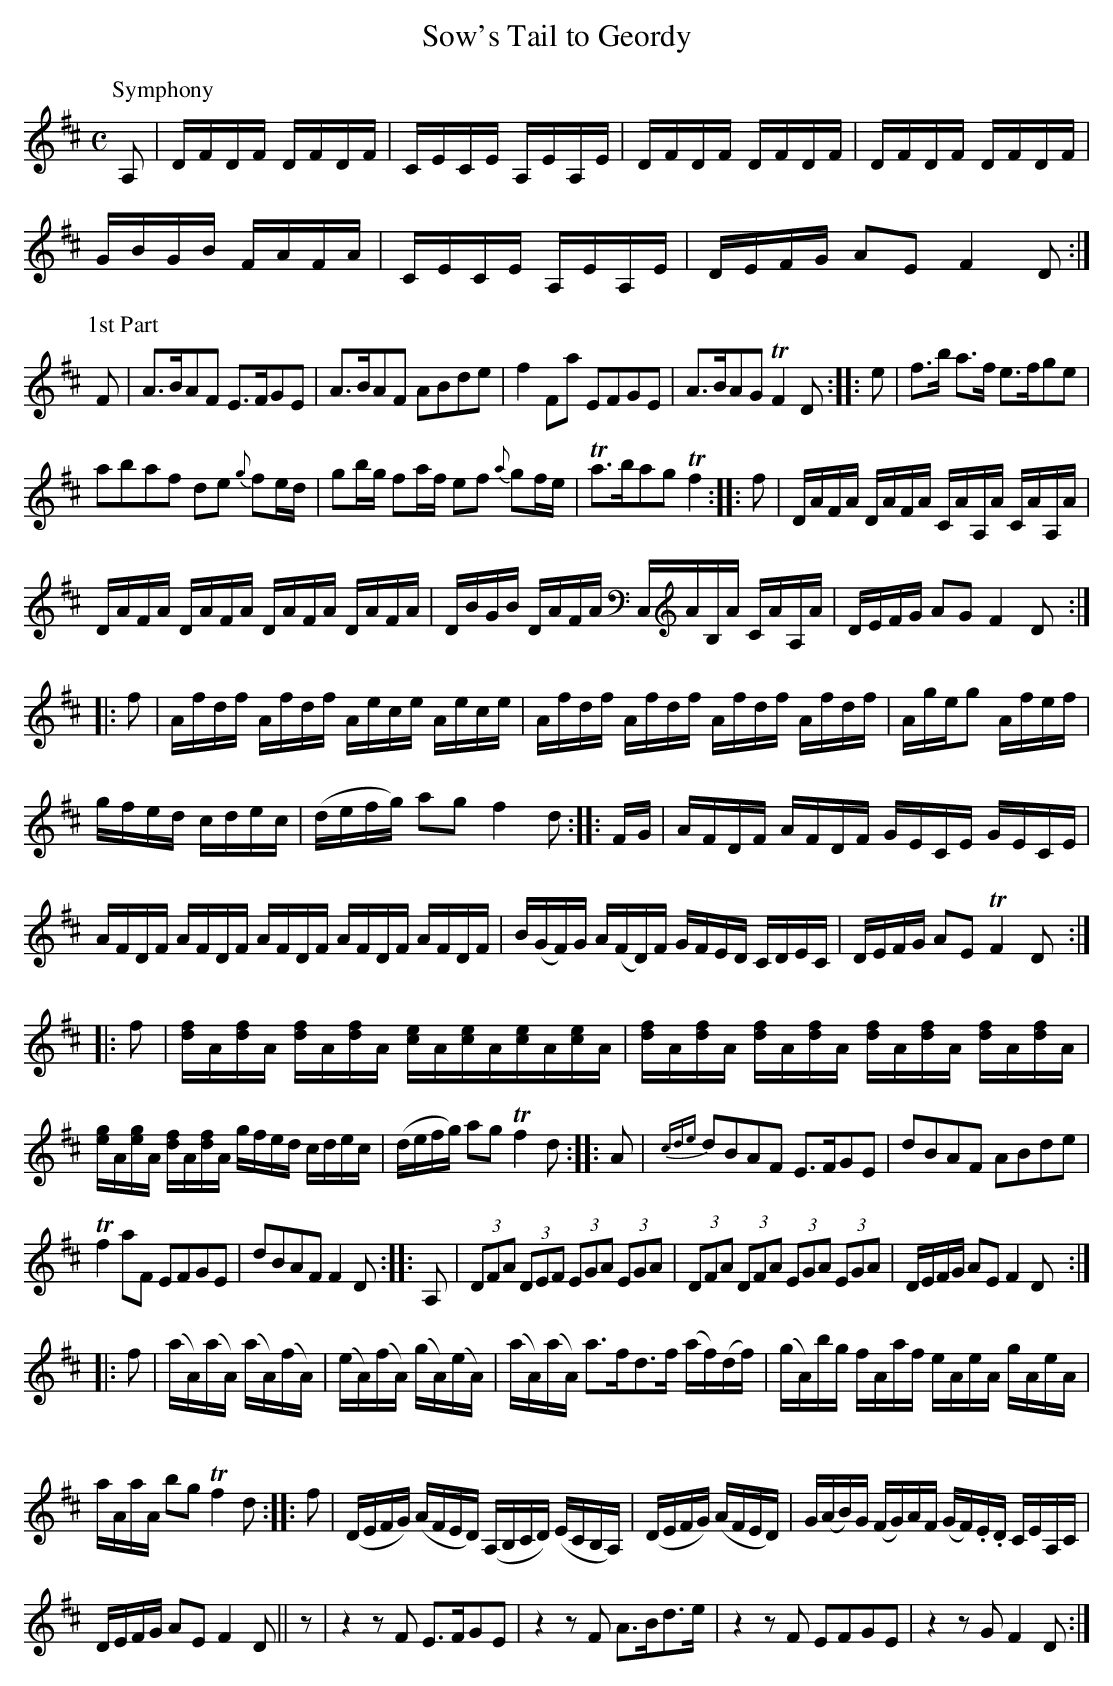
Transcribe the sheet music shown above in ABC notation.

X:1
T:Sow's Tail to Geordy
M:C
L:1/8
K:D
P:Symphony
A,|D/F/D/F/ D/F/D/F/|C/E/C/E/ A,/E/A,/E/|D/F/D/F/ D/F/D/F/|D/F/D/F/ D/F/D/F/|
G/B/G/B/ F/A/F/A/|C/E/C/E/ A,/E/A,/E/|D/E/F/G/ AE F2D:|
P:1st Part
F|A>BAF E>FGE|A>BAF ABde|f2 Fa EFGE|A>BAG TF2D:||:e|f>b a>f e>fge|
abaf de {g}fe/d/|gb/g/ fa/f/ ef{a} gf/e/|Ta>bag Tf2:||:f|D/A/F/A/ D/A/F/A/ C/A/A,/A/ C/A/A,/A/|
D/A/F/A/ D/A/F/A/ D/A/F/A/ D/A/F/A/|D/B/G/B/ D/A/F/A/ C,/A/B,/A/ C/A/A,/A/|D/E/F/G/ AG F2D:|
|:f|A/f/d/f/ A/f/d/f/ A/e/c/e/ A/e/c/e/|A/f/d/f/ A/f/d/f/ A/f/d/f/ A/f/d/f/ |A/g/e/g A/f/e/f/|
g/f/e/d/ c/d/e/c/|(d/e/f/g/) agf2d:||:F/G/|A/F/D/F/ A/F/D/F/ G/E/C/E/ G/E/C/E/|
A/F/D/F/ A/F/D/F/ A/F/D/F/ A/F/D/F/ A/F/D/F/|B/(G/F/)G/ A/(F/D/)F/ G/F/E/D/ C/D/E/C/|D/E/F/G/ AE TF2D:|
|:f|[d/f/]A/[d/f/]A/ [d/f/]A/[d/f/]A/ [c/e/]A/[c/e/]A/[c/e/]A/[c/e/]A/|[d/f/]A/[d/f/]A/ [d/f/]A/[d/f/]A/ [d/f/]A/[d/f/]A/ [d/f/]A/[d/f/]A/|
[e/g/]A/[e/g/]A/ [d/f/]A/[d/f/]A/ g/f/e/d/ c/d/e/c/|(d/e/f/g/) ag Tf2d::A|{cde}dBAF E>FGE|dBAF ABde|
Tf2 aF EFGE|dBAF F2 D::A,|(3DFA (3DEF (3EGA (3EGA|(3DFA (3DFA (3EGA (3EGA|D/E/F/G/ AE F2D:|
|:f|(a/A/)(a/A/) (a/A/)(f/A/)|(e/A/)(f/A/) (g/A/)(e/A/)|(a/A/)(a/A/) a>fd>f (a/f/)(d/f/)|(g/A/)b/g/ f/A/a/f/ e/A/e/A/ g/A/e/A/|
a/A/a/A/ bg Tf2d::f|(D/E/F/G/) (A/F/E/D/) (A,/B,/C/D/) (E/C/B,/A,/)|(D/E/F/G/) (A/F/E/D/)|G/(A/B/)G/ (F/G/)A/F/ (G/F/).E/.D/ C/E/A,/C/|
D/E/F/G/ AE F2D||z|z2zF E>FGE|z2z F A>Bd>e|z2z F EFGE|z2z G F2D:|
